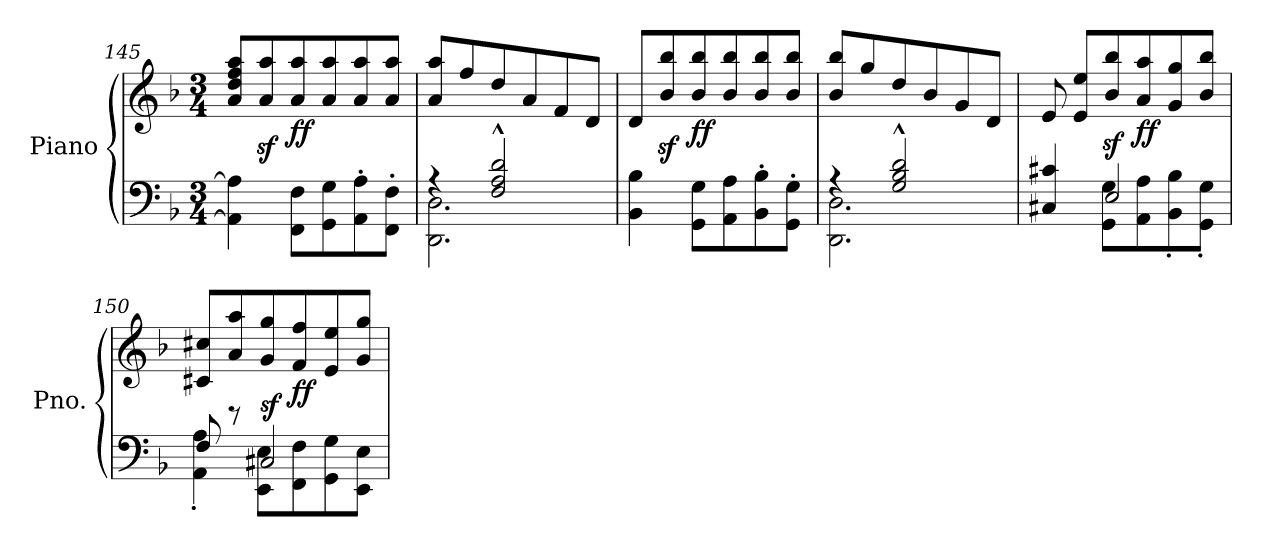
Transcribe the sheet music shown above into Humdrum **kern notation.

**kern	**kern	**dynam
*part1	*part1	*part1
*staff2	*staff1	*staff1/2
*I"Piano	*	*
*I'Pno.	*	*
*clefF4	*clefG2	*
*k[b-]	*k[b-]	*
*M3/4	*M3/4	*
=145	=145	=145
4AA\] 4A\]	8a/ 8dd/ 8ff/ 8aa/L	.
.	8a/z< 8aa/z<	.
!	!	!LO:DY:b
8FF\ 8F\L	8a/ 8aa/	ff
8GG\ 8G\	8a/ 8aa/	.
8AA\' 8A\'	8a/ 8aa/	.
8FF\' 8F\'J	8a/ 8aa/J	.
=146	=146	=146
*^	*	*
4rA	2.DD\ 2.D\	8a/ 8aa/L	.
.	.	8ff/	.
2F/^^ 2A/^^ 2d/^^	.	8dd/	.
.	.	8a/	.
.	.	8f/	.
.	.	8d/J	.
*v	*v	*	*
=147	=147	=147
4BB-\ 4B-\	8d/L	.
.	8b-/z< 8bb-/z<	.
!	!	!LO:DY:b
8GG\ 8G\L	8b-/ 8bb-/	ff
8AA\ 8A\	8b-/ 8bb-/	.
8BB-\' 8B-\'	8b-/ 8bb-/	.
8GG\' 8G\'J	8b-/ 8bb-/J	.
=148	=148	=148
*^	*	*
4rA	2.DD\ 2.D\	8b-/ 8bb-/L	.
.	.	8gg/	.
2G/^^ 2B-/^^ 2d/^^	.	8dd/	.
.	.	8b-/	.
.	.	8g/	.
.	.	8d/J	.
=149	=149	=149	=149
4C#X/ 4c#X/	4rGGyy	8e/	.
.	.	8e/ 8ee/L	.
2E/	8GG\ 8G\L	8b-/z< 8bb-/z<	.
!	!	!	!LO:DY:b
.	8AA\ 8A\	8a/ 8aa/	ff
.	8BB-\' 8B-\'	8g/ 8gg/	.
.	8GG\' 8G\'J	8b-/ 8bb-/J	.
!!LO:LB:g=z
=150	=150	=150	=150
8F/	4AA\' 4A\'	8c#X/ 8cc#X/L	.
8r	.	8a/ 8aa/	.
!	!	!	!LO:DY:a=2
2C#X/	8EE\ 8E\L	8g/ 8gg/	sf
!	!	!	!LO:DY:b
.	8FF\ 8F\	8f/ 8ff/	ff
.	8GG\ 8G\	8e/ 8ee/	.
.	8EE\ 8E\J	8g/ 8gg/J	.
*v	*v	*	*
=	=	=
*-	*-	*-
